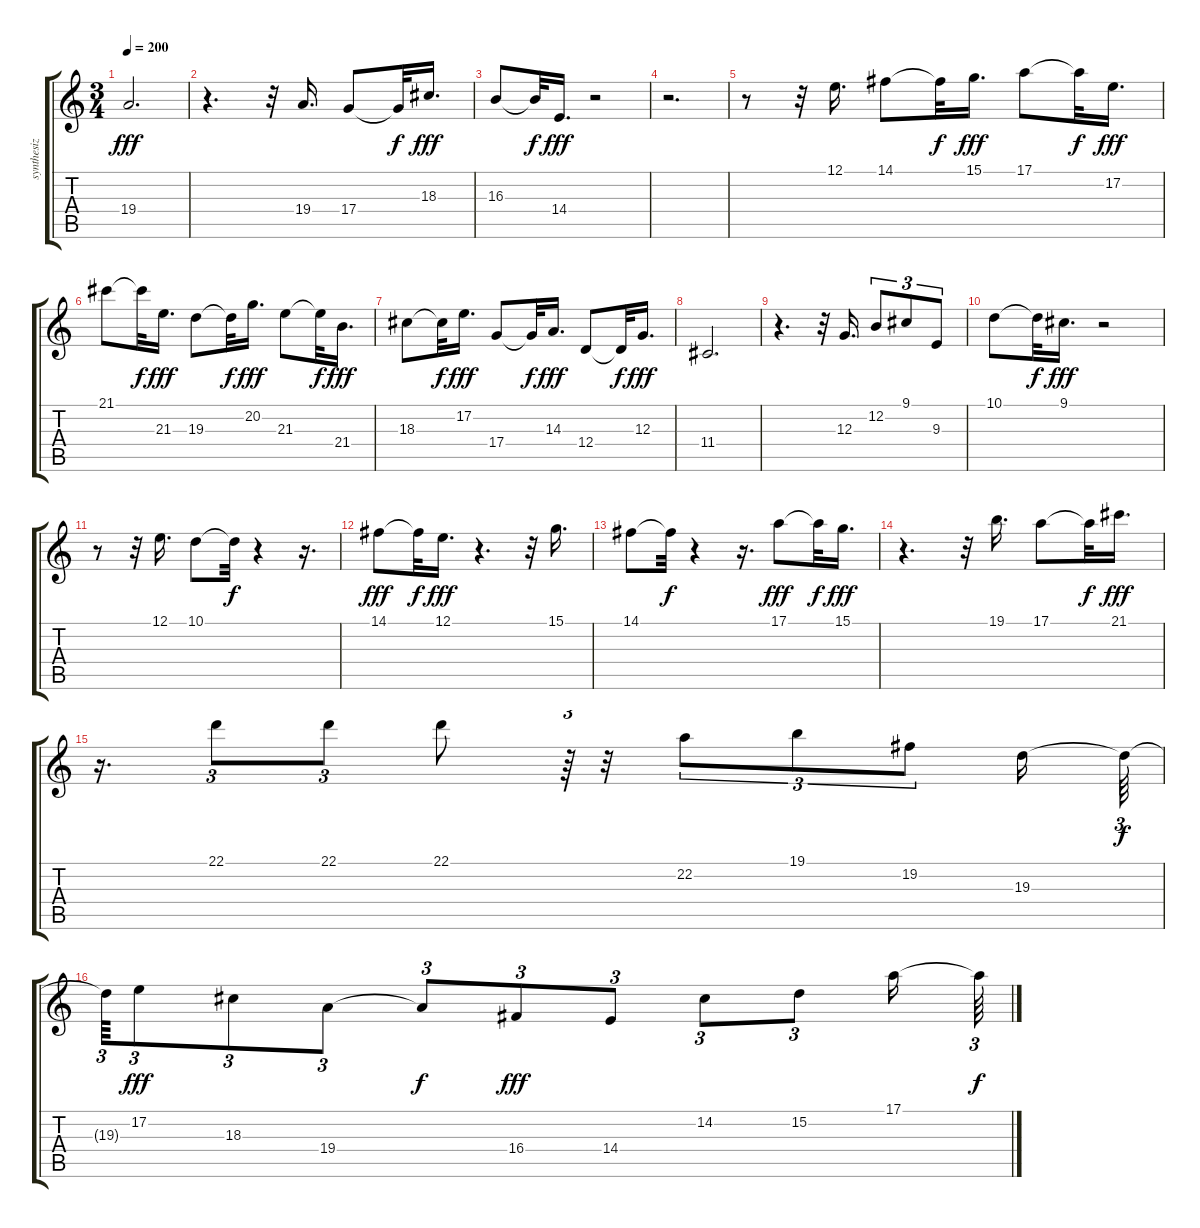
\track (" synthesizer 1" " synthesiz") {instrument lead3calliope}
\staff {score tabs}
\tuning (E4 B3 G3 D3 A2 E2) {hide}
\ts (3 4)
\tempo 200
\clef g2
\ks c
19.4.2{d dy fff} |
r.4{d} r.32 19.4.16{d} 17.4.8 17.4{t}.32{dy f} 18.3.16{d dy fff} |
16.3.8 16.3{t}.32{dy f} 14.4.16{d dy fff} r.2 |
r.2{d} |
r.8 r.32 12.1.16{d} 14.1.8 14.1{t}.32{dy f} 15.1.16{d dy fff} 17.1.8 17.1{t}.32{dy f} 17.2.16{d dy fff} |
21.1.8 21.1{t}.32{dy f} 21.3.16{d dy fff} 19.3.8 19.3{t}.32{dy f} 20.2.16{d dy fff} 21.3.8 21.3{t}.32{dy f} 21.4.16{d dy fff} |
18.3.8 18.3{t}.32{dy f} 17.2.16{d dy fff} 17.4.8 17.4{t}.32{dy f} 14.3.16{d dy fff} 12.4.8 12.4{t}.32{dy f} 12.3.16{d dy fff} |
11.4.2{d} |
r.4{d} r.32 12.3.16{d} 12.2.8{tu (3 2)} 9.1.8{tu (3 2)} 9.3.8{tu (3 2)} |
10.1.8 10.1{t}.32{dy f} 9.1.16{d dy fff} r.2 |
r.8 r.32 12.1.16{d} 10.1.8 10.1{t}.32{dy f} r.4 r.16{d} |
14.1.8{dy fff} 14.1{t}.32{dy f} 12.1.16{d dy fff} r.4{d} r.32 15.1.16{d} |
14.1.8 14.1{t}.32{dy f} r.4 r.16{d} 17.1.8{dy fff} 17.1{t}.32{dy f} 15.1.16{d dy fff} |
r.4{d} r.32 19.1.16{d} 17.1.8 17.1{t}.32{dy f} 21.1.16{d dy fff} |
r.16{d} 22.1.8{tu (3 2)} 22.1.8{tu (3 2)} 22.1.8 r.64{tu (3 2)} r.32 22.2.8{tu (3 2)} 19.1.8{tu (3 2)} 19.2.8{tu (3 2)} 19.3.16 19.3{t}.64{tu (3 2) dy f} |
19.3{t}.64{tu (3 2)} 17.2.8{tu (3 2) dy fff} 18.3.8{tu (3 2)} 19.4.8{tu (3 2)} 19.4{t}.8{tu (3 2) dy f} 16.4.8{tu (3 2) dy fff} 14.4.8{tu (3 2)} 14.2.8{tu (3 2)} 15.2.8{tu (3 2)} 17.1.16 17.1{t}.64{tu (3 2) dy f}
